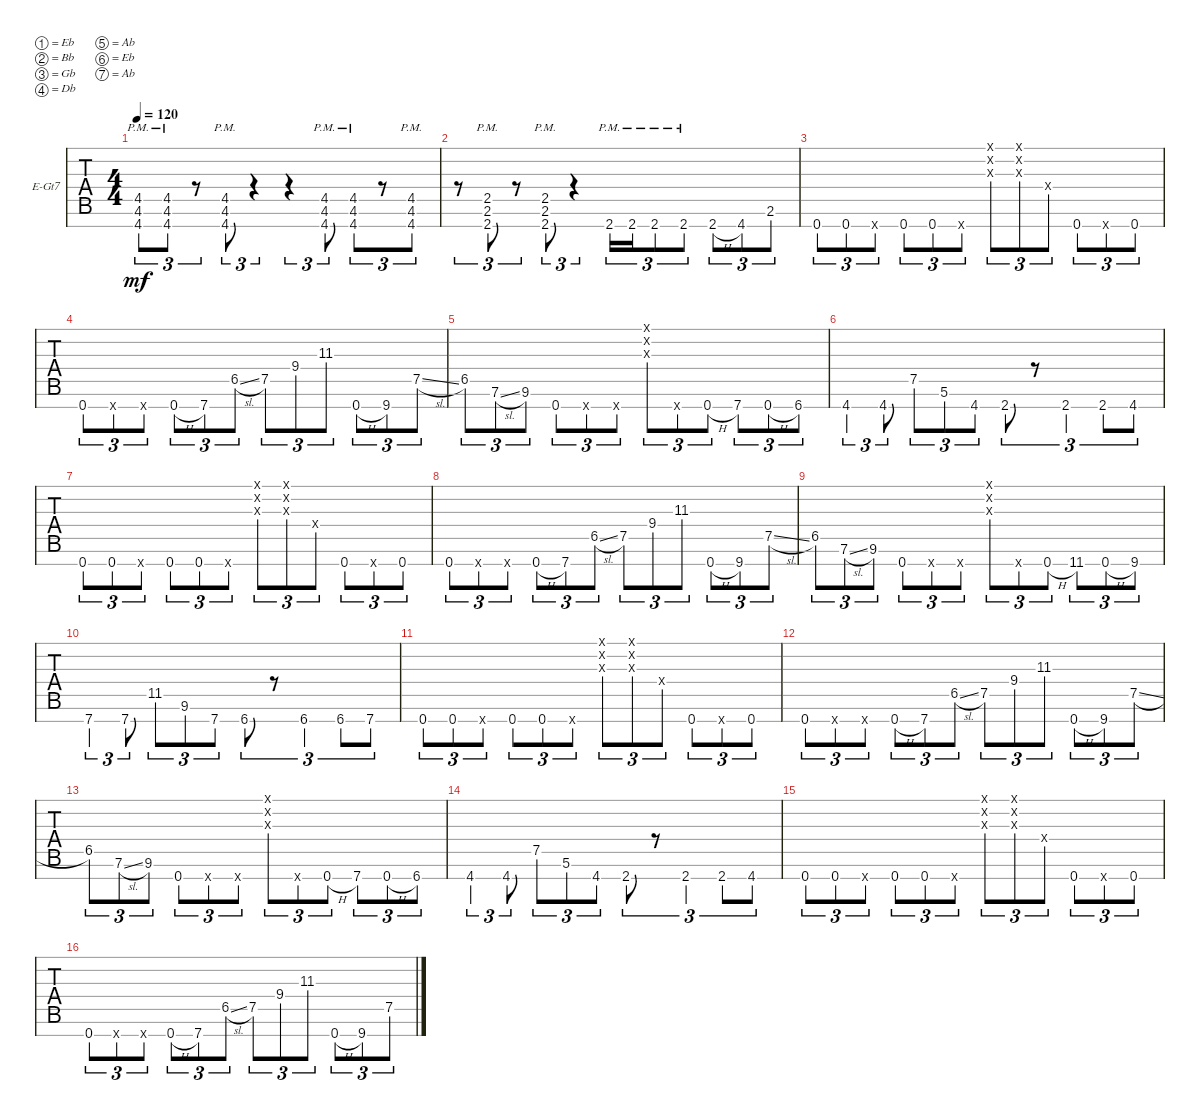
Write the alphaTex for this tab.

\defaultSystemsLayout 4
\bracketExtendMode groupsimilarinstruments
\firstSystemTrackNameOrientation horizontal
\otherSystemsTrackNameOrientation horizontal
\track ("Lukas" "E-Gt7") {instrument distortionguitar}
\staff {tabs}
\tuning (Eb4 Bb3 Gb3 Db3 Ab2 Eb2 Ab1)
\ts (4 4)
\tempo 120
\clef g2
\ks c
(4.5{pm} 4.6{pm} 4.7{pm}).8{tu (3 2) dy mf} (4.5{pm} 4.6{pm} 4.7{pm}).8{tu (3 2)} r.8{tu (3 2)} (4.5{pm} 4.6{pm} 4.7{pm}).8{tu (3 2)} r.4{tu (3 2)} r.4{tu (3 2)} (4.5{pm} 4.6{pm} 4.7{pm}).8{tu (3 2)} (4.5{pm} 4.6{pm} 4.7{pm}).8{tu (3 2)} r.8{tu (3 2)} (4.5{pm} 4.6{pm} 4.7{pm}).8{tu (3 2)} |
r.8{tu (3 2)} (2.5{pm} 2.6{pm} 2.7{pm}).8{tu (3 2)} r.8{tu (3 2)} (2.5{pm} 2.6{pm} 2.7{pm}).8{tu (3 2)} r.4{tu (3 2)} 2.7{pm}.16{tu (3 2)} 2.7{pm}.16{tu (3 2)} 2.7{pm}.8{tu (3 2)} 2.7{pm}.8{tu (3 2)} 2.7{h}.8{tu (3 2)} 4.7.8{tu (3 2)} 2.6.8{tu (3 2)} |
0.7.8{tu (3 2)} 0.7.8{tu (3 2)} 0.7{x}.8{tu (3 2)} 0.7.8{tu (3 2)} 0.7.8{tu (3 2)} 0.7{x}.8{tu (3 2)} (0.1{x} 0.2{x} 0.3{x}).8{tu (3 2)} (0.3{x} 0.2{x} 0.1{x}).8{tu (3 2)} 0.4{x}.8{tu (3 2)} 0.7.8{tu (3 2)} 0.7{x}.8{tu (3 2)} 0.7.8{tu (3 2)} |
0.7.8{tu (3 2)} 0.7{x}.8{tu (3 2)} 0.7{x}.8{tu (3 2)} 0.7{h}.8{tu (3 2)} 7.7.8{tu (3 2)} 6.5{sl}.8{tu (3 2)} 7.5.8{tu (3 2)} 9.4.8{tu (3 2)} 11.3.8{tu (3 2)} 0.7{h}.8{tu (3 2)} 9.7.8{tu (3 2)} 7.5{sl}.8{tu (3 2)} |
6.5.8{tu (3 2)} 7.6{sl}.8{tu (3 2)} 9.6.8{tu (3 2)} 0.7.8{tu (3 2)} 0.7{x}.8{tu (3 2)} 0.7{x}.8{tu (3 2)} (0.1{x} 0.2{x} 0.3{x}).8{tu (3 2)} 0.7{x}.8{tu (3 2)} 0.7{h}.8{tu (3 2)} 7.7.8{tu (3 2)} 0.7{h}.8{tu (3 2)} 6.7.8{tu (3 2)} |
4.7.4{tu (3 2)} 4.7.8{tu (3 2)} 7.5.8{tu (3 2)} 5.6.8{tu (3 2)} 4.7.8{tu (3 2)} 2.7.8{tu (3 2)} r.8{tu (3 2)} 2.7.4{tu (3 2)} 2.7.8{tu (3 2)} 4.7.8{tu (3 2)} |
0.7.8{tu (3 2)} 0.7.8{tu (3 2)} 0.7{x}.8{tu (3 2)} 0.7.8{tu (3 2)} 0.7.8{tu (3 2)} 0.7{x}.8{tu (3 2)} (0.1{x} 0.2{x} 0.3{x}).8{tu (3 2)} (0.3{x} 0.2{x} 0.1{x}).8{tu (3 2)} 0.4{x}.8{tu (3 2)} 0.7.8{tu (3 2)} 0.7{x}.8{tu (3 2)} 0.7.8{tu (3 2)} |
0.7.8{tu (3 2)} 0.7{x}.8{tu (3 2)} 0.7{x}.8{tu (3 2)} 0.7{h}.8{tu (3 2)} 7.7.8{tu (3 2)} 6.5{sl}.8{tu (3 2)} 7.5.8{tu (3 2)} 9.4.8{tu (3 2)} 11.3.8{tu (3 2)} 0.7{h}.8{tu (3 2)} 9.7.8{tu (3 2)} 7.5{sl}.8{tu (3 2)} |
6.5.8{tu (3 2)} 7.6{sl}.8{tu (3 2)} 9.6.8{tu (3 2)} 0.7.8{tu (3 2)} 0.7{x}.8{tu (3 2)} 0.7{x}.8{tu (3 2)} (0.1{x} 0.2{x} 0.3{x}).8{tu (3 2)} 0.7{x}.8{tu (3 2)} 0.7{h}.8{tu (3 2)} 11.7.8{tu (3 2)} 0.7{h}.8{tu (3 2)} 9.7.8{tu (3 2)} |
7.7.4{tu (3 2)} 7.7.8{tu (3 2)} 11.5.8{tu (3 2)} 9.6.8{tu (3 2)} 7.7.8{tu (3 2)} 6.7.8{tu (3 2)} r.8{tu (3 2)} 6.7.4{tu (3 2)} 6.7.8{tu (3 2)} 7.7.8{tu (3 2)} |
0.7.8{tu (3 2)} 0.7.8{tu (3 2)} 0.7{x}.8{tu (3 2)} 0.7.8{tu (3 2)} 0.7.8{tu (3 2)} 0.7{x}.8{tu (3 2)} (0.1{x} 0.2{x} 0.3{x}).8{tu (3 2)} (0.3{x} 0.2{x} 0.1{x}).8{tu (3 2)} 0.4{x}.8{tu (3 2)} 0.7.8{tu (3 2)} 0.7{x}.8{tu (3 2)} 0.7.8{tu (3 2)} |
0.7.8{tu (3 2)} 0.7{x}.8{tu (3 2)} 0.7{x}.8{tu (3 2)} 0.7{h}.8{tu (3 2)} 7.7.8{tu (3 2)} 6.5{sl}.8{tu (3 2)} 7.5.8{tu (3 2)} 9.4.8{tu (3 2)} 11.3.8{tu (3 2)} 0.7{h}.8{tu (3 2)} 9.7.8{tu (3 2)} 7.5{sl}.8{tu (3 2)} |
6.5.8{tu (3 2)} 7.6{sl}.8{tu (3 2)} 9.6.8{tu (3 2)} 0.7.8{tu (3 2)} 0.7{x}.8{tu (3 2)} 0.7{x}.8{tu (3 2)} (0.1{x} 0.2{x} 0.3{x}).8{tu (3 2)} 0.7{x}.8{tu (3 2)} 0.7{h}.8{tu (3 2)} 7.7.8{tu (3 2)} 0.7{h}.8{tu (3 2)} 6.7.8{tu (3 2)} |
4.7.4{tu (3 2)} 4.7.8{tu (3 2)} 7.5.8{tu (3 2)} 5.6.8{tu (3 2)} 4.7.8{tu (3 2)} 2.7.8{tu (3 2)} r.8{tu (3 2)} 2.7.4{tu (3 2)} 2.7.8{tu (3 2)} 4.7.8{tu (3 2)} |
0.7.8{tu (3 2)} 0.7.8{tu (3 2)} 0.7{x}.8{tu (3 2)} 0.7.8{tu (3 2)} 0.7.8{tu (3 2)} 0.7{x}.8{tu (3 2)} (0.1{x} 0.2{x} 0.3{x}).8{tu (3 2)} (0.3{x} 0.2{x} 0.1{x}).8{tu (3 2)} 0.4{x}.8{tu (3 2)} 0.7.8{tu (3 2)} 0.7{x}.8{tu (3 2)} 0.7.8{tu (3 2)} |
0.7.8{tu (3 2)} 0.7{x}.8{tu (3 2)} 0.7{x}.8{tu (3 2)} 0.7{h}.8{tu (3 2)} 7.7.8{tu (3 2)} 6.5{sl}.8{tu (3 2)} 7.5.8{tu (3 2)} 9.4.8{tu (3 2)} 11.3.8{tu (3 2)} 0.7{h}.8{tu (3 2)} 9.7.8{tu (3 2)} 7.5{sl}.8{tu (3 2)}
